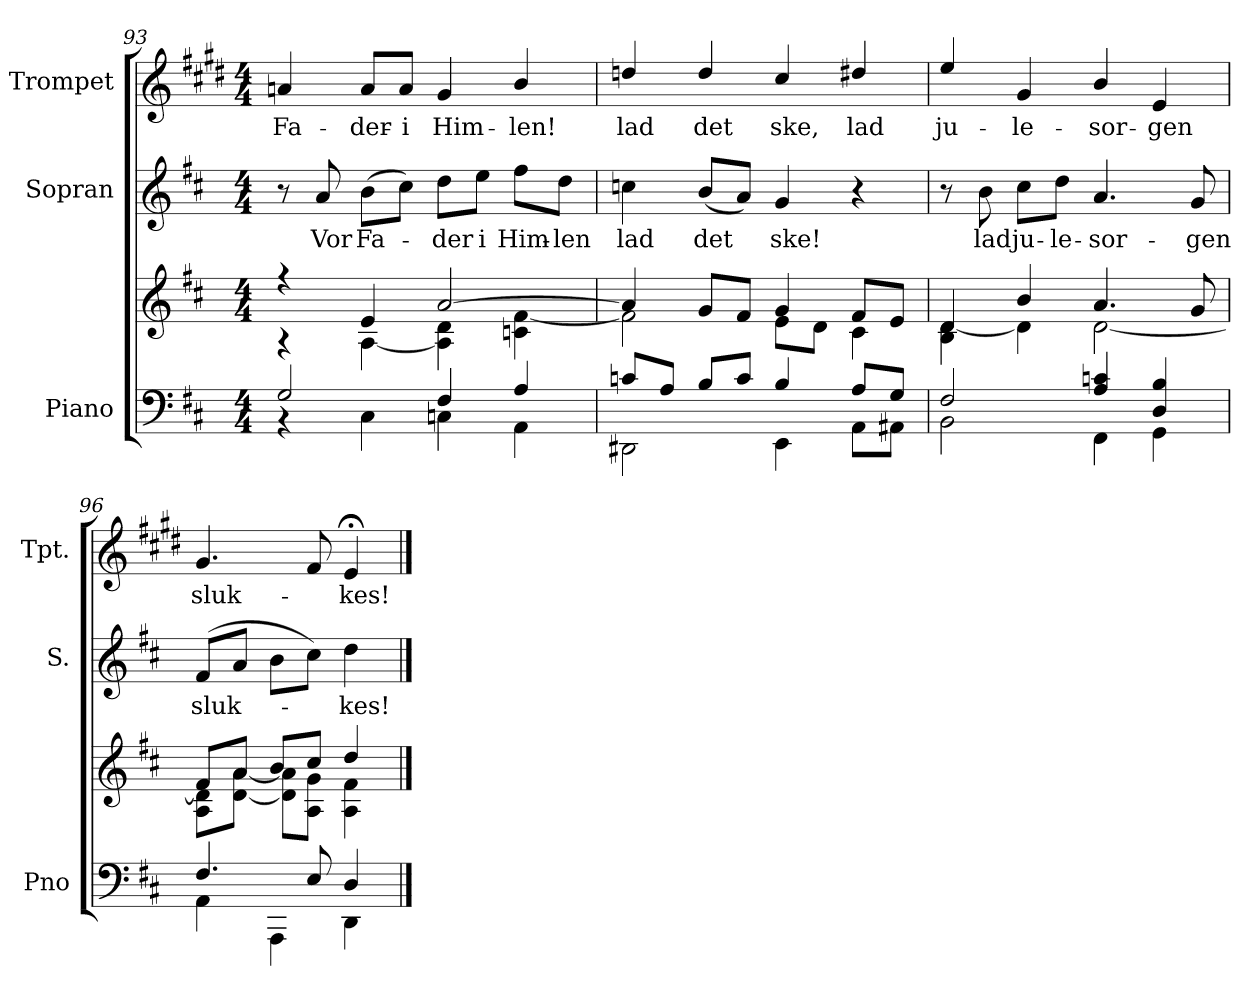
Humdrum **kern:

**kern	**kern	**kern	**text	**kern	**text
*part3	*part3	*part2	*part2	*part1	*part1
*staff4	*staff3	*staff2	*staff2	*staff1	*staff1
*I"Piano	*	*I"Sopran	*	*I"Trompet	*
*I'Pno	*	*I'S.	*	*I'Tpt.	*
!!LO:LB:g=z
*clefF4	*clefG2	*clefG2	*	*clefG2	*
*	*	*	*	*ITrd1c2	*
*k[f#c#]	*k[f#c#]	*k[f#c#]	*	*k[f#c#]	*
*M4/4	*M4/4	*M4/4	*	*M4/4	*
=93	=93	=93	=93	=93	=93
*^	*^	*	*	*	*
!	!	!	!	!	!	!	!LO:LY:b
2G/	4r	4r	4r	8r	.	4gn/	Fa-
!	!	!	!	!	!LO:LY:b	!	!
.	.	.	.	8a/	Vor	.	.
!	!	!	!	!	!LO:LY:b	!	!LO:LY:b
.	4C#\	4e/	[4A\	(8b\L	Fa-	8g/L	-der-
!	!	!	!	!	!	!	!LO:LY:b
.	.	.	.	8cc#\J)	.	8g/J	-i
!	!	!	!	!	!LO:LY:b	!	!LO:LY:b
4F#/	4Cn\	[2a/	4A\] 4d\	8dd\L	-der	4f#/	Him-
!	!	!	!	!	!LO:LY:b	!	!
.	.	.	.	8ee\J	i	.	.
!	!	!	!	!	!LO:LY:b	!	!LO:LY:b
4A/	4AA\	.	4cn\ [4f#\	8ff#\L	Him-	4a/	-len!
!	!	!	!	!	!LO:LY:b	!	!
.	.	.	.	8dd\J	-len	.	.
=94	=94	=94	=94	=94	=94	=94	=94
!	!	!	!	!	!LO:LY:b	!	!LO:LY:b
8cn/L	2DD#X\	4a/]	2f#\]	4ccn\	lad	4ccn/	lad
8A/J	.	.	.	.	.	.	.
!	!	!	!	!	!LO:LY:b	!	!LO:LY:b
8B/L	.	8g/L	.	(8b/L	det	4cc/	det
8c/J	.	8f#/J	.	8a/J)	.	.	.
!	!	!	!	!	!LO:LY:b	!	!LO:LY:b
4B/	4EE\	4g/	8e\L	4g/	ske!	4b/	ske,
.	.	.	8d\J	.	.	.	.
!	!	!	!	!	!	!	!LO:LY:b
8A/L	8AA\L	8f#/L	4c#\	4r	.	4cc#X/	lad
8G/J	8AA#X\J	8e/J	.	.	.	.	.
=95	=95	=95	=95	=95	=95	=95	=95
!	!	!	!	!	!	!	!LO:LY:b
2F#/	2BB\	4d/	4B\ [4d\	8r	.	4dd/	ju-
!	!	!	!	!	!LO:LY:b	!	!
.	.	.	.	8b\	lad	.	.
!	!	!	!	!	!LO:LY:b	!	!LO:LY:b
.	.	4b/	4d\]	8cc#\L	ju-	4f#/	-le-
!	!	!	!	!	!LO:LY:b	!	!
.	.	.	.	8dd\J	-le-	.	.
!	!	!	!	!	!LO:LY:b	!	!LO:LY:b
4A/ 4cn/	4FF#\	4.a/	[2d\	4.a/	-sor-	4a/	-sor-
!	!	!	!	!	!	!	!LO:LY:b
4D/ 4B/	4GG\	.	.	.	.	4d/	-gen
!	!	!	!	!	!LO:LY:b	!	!
.	.	8g/	.	8g/	-gen	.	.
=96	=96	=96	=96	=96	=96	=96	=96
!	!	!	!	!	!LO:LY:b	!	!LO:LY:b
4.F#/	4AA\	8f#/L	8A\ 8d\]L	(8f#/L	sluk-	4.f#/	sluk-
.	.	8a/J	[8d\ [8a\J	8a/J	.	.	.
.	4AAA\	8b/L	8d\] 8a\]L	8b\L	.	.	.
8E/	.	8cc#/J	8A\ 8g\J	8cc#\J)	.	8e/	.
!	!	!	!	!	!LO:LY:b	!	!LO:LY:b
4D/	4DD\	4dd/	4A\ 4f#\	4dd\	-kes!	4d;</	-kes!
*v	*v	*	*	*	*	*	*
*	*v	*v	*	*	*	*
==	==	==	==	==	==
*-	*-	*-	*-	*-	*-
